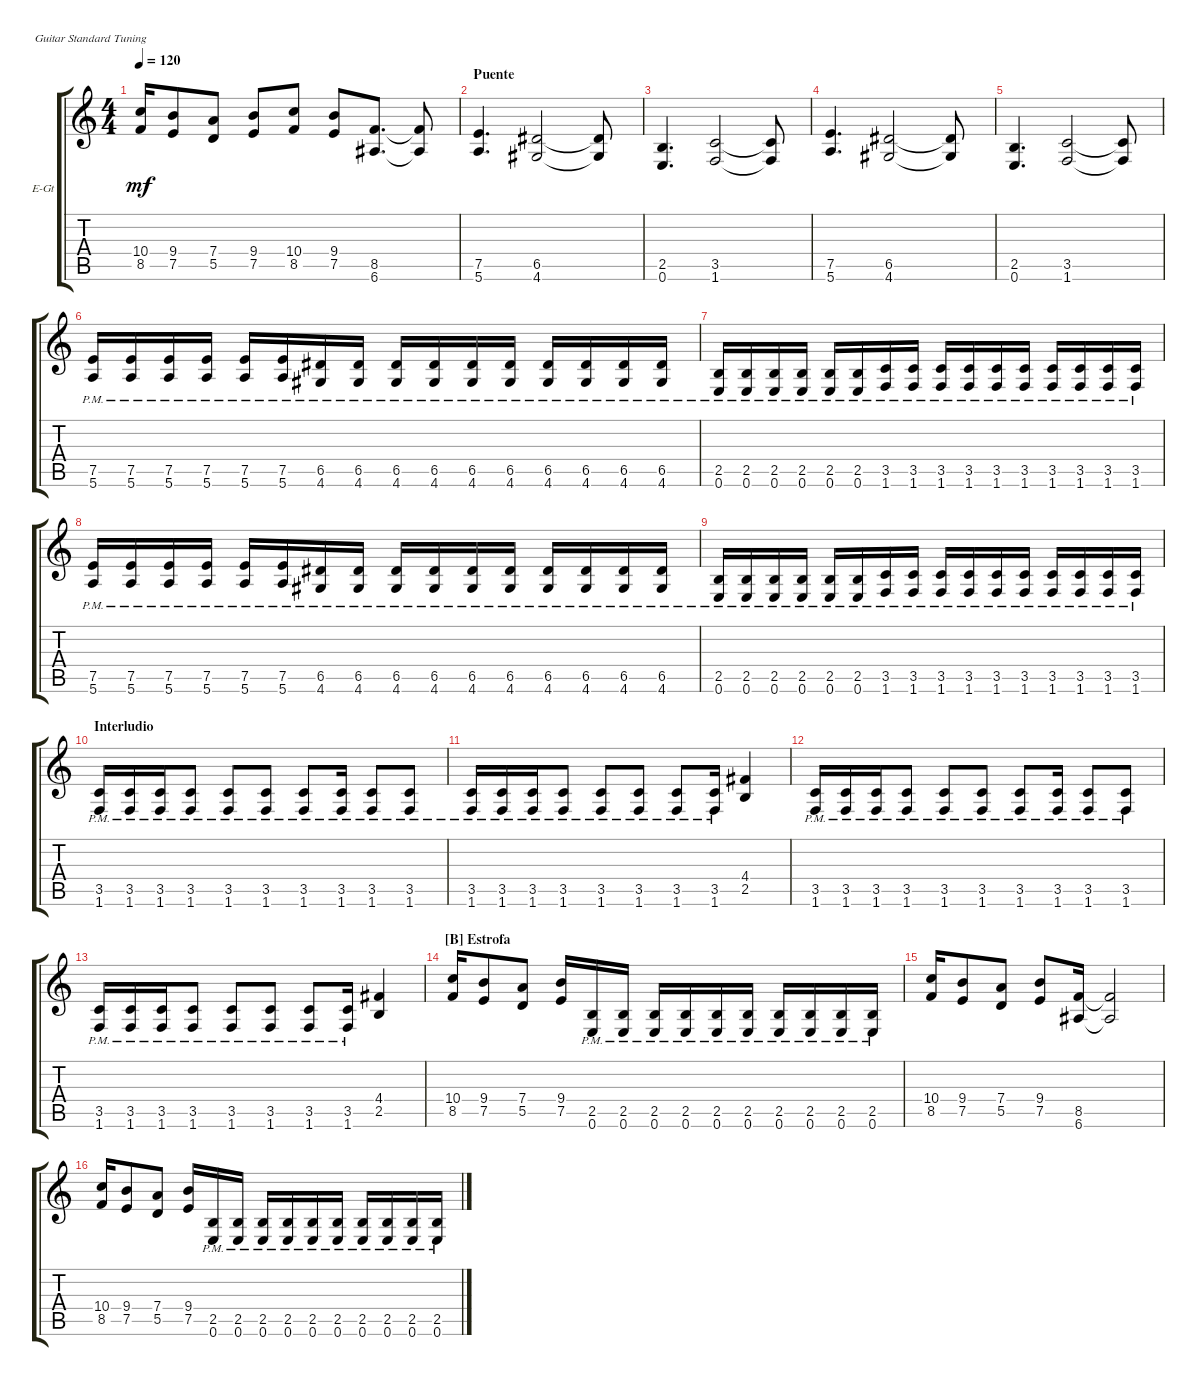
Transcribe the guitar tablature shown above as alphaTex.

\bracketExtendMode groupsimilarinstruments
\firstSystemTrackNameOrientation horizontal
\otherSystemsTrackNameOrientation horizontal
\track ("Electric Guitar 1" "E-Gt") {instrument distortionguitar}
\staff {score tabs}
\tuning (E4 B3 G3 D3 A2 E2)
\ts (4 4)
\tempo 120
\clef g2
\ks c
(8.5 10.4).16{dy mf} (7.5 9.4).8 (5.5 7.4).8 (7.5 9.4).8 (8.5 10.4).8 (7.5 9.4).8 (6.6 8.5).8{d} (6.6{t} 8.5{t}).8 |
\section ("" "Puente")
(5.6 7.5).4{d} (4.6 6.5).2 (6.5{t} 4.6{t}).8 |
(0.6 2.5).4{d} (1.6 3.5).2 (3.5{t} 1.6{t}).8 |
(5.6 7.5).4{d} (4.6 6.5).2 (6.5{t} 4.6{t}).8 |
(0.6 2.5).4{d} (1.6 3.5).2 (3.5{t} 1.6{t}).8 |
(5.6{pm} 7.5{pm}).16 (5.6{pm} 7.5{pm}).16 (5.6{pm} 7.5{pm}).16 (5.6{pm} 7.5{pm}).16 (5.6{pm} 7.5{pm}).16 (5.6{pm} 7.5{pm}).16 (4.6{pm} 6.5{pm}).16 (4.6{pm} 6.5{pm}).16 (4.6{pm} 6.5{pm}).16 (4.6{pm} 6.5{pm}).16 (4.6{pm} 6.5{pm}).16 (4.6{pm} 6.5{pm}).16 (4.6{pm} 6.5{pm}).16 (4.6{pm} 6.5{pm}).16 (4.6{pm} 6.5{pm}).16 (4.6{pm} 6.5{pm}).16 |
(0.6{pm} 2.5{pm}).16 (0.6{pm} 2.5{pm}).16 (0.6{pm} 2.5{pm}).16 (0.6{pm} 2.5{pm}).16 (0.6{pm} 2.5{pm}).16 (0.6{pm} 2.5{pm}).16 (1.6{pm} 3.5{pm}).16 (1.6{pm} 3.5{pm}).16 (1.6{pm} 3.5{pm}).16 (1.6{pm} 3.5{pm}).16 (1.6{pm} 3.5{pm}).16 (1.6{pm} 3.5{pm}).16 (1.6{pm} 3.5{pm}).16 (1.6{pm} 3.5{pm}).16 (1.6{pm} 3.5{pm}).16 (1.6{pm} 3.5{pm}).16 |
(5.6{pm} 7.5{pm}).16 (5.6{pm} 7.5{pm}).16 (5.6{pm} 7.5{pm}).16 (5.6{pm} 7.5{pm}).16 (5.6{pm} 7.5{pm}).16 (5.6{pm} 7.5{pm}).16 (4.6{pm} 6.5{pm}).16 (4.6{pm} 6.5{pm}).16 (4.6{pm} 6.5{pm}).16 (4.6{pm} 6.5{pm}).16 (4.6{pm} 6.5{pm}).16 (4.6{pm} 6.5{pm}).16 (4.6{pm} 6.5{pm}).16 (4.6{pm} 6.5{pm}).16 (4.6{pm} 6.5{pm}).16 (4.6{pm} 6.5{pm}).16 |
(0.6{pm} 2.5{pm}).16 (0.6{pm} 2.5{pm}).16 (0.6{pm} 2.5{pm}).16 (0.6{pm} 2.5{pm}).16 (0.6{pm} 2.5{pm}).16 (0.6{pm} 2.5{pm}).16 (1.6{pm} 3.5{pm}).16 (1.6{pm} 3.5{pm}).16 (1.6{pm} 3.5{pm}).16 (1.6{pm} 3.5{pm}).16 (1.6{pm} 3.5{pm}).16 (1.6{pm} 3.5{pm}).16 (1.6{pm} 3.5{pm}).16 (1.6{pm} 3.5{pm}).16 (1.6{pm} 3.5{pm}).16 (1.6{pm} 3.5{pm}).16 |
\section ("" "Interludio")
(1.6{pm} 3.5{pm}).16 (1.6{pm} 3.5{pm}).16 (1.6{pm} 3.5{pm}).16 (1.6{pm} 3.5{pm}).8 (1.6{pm} 3.5{pm}).8 (1.6{pm} 3.5{pm}).8 (1.6{pm} 3.5{pm}).8 (1.6{pm} 3.5{pm}).16 (1.6{pm} 3.5{pm}).8 (1.6{pm} 3.5{pm}).8 |
(1.6{pm} 3.5{pm}).16 (1.6{pm} 3.5{pm}).16 (1.6{pm} 3.5{pm}).16 (1.6{pm} 3.5{pm}).8 (1.6{pm} 3.5{pm}).8 (1.6{pm} 3.5{pm}).8 (1.6{pm} 3.5{pm}).8 (1.6{pm} 3.5{pm}).16 (2.5 4.4).4 |
(1.6{pm} 3.5{pm}).16 (1.6{pm} 3.5{pm}).16 (1.6{pm} 3.5{pm}).16 (1.6{pm} 3.5{pm}).8 (1.6{pm} 3.5{pm}).8 (1.6{pm} 3.5{pm}).8 (1.6{pm} 3.5{pm}).8 (1.6{pm} 3.5{pm}).16 (1.6{pm} 3.5{pm}).8 (1.6{pm} 3.5{pm}).8 |
(1.6{pm} 3.5{pm}).16 (1.6{pm} 3.5{pm}).16 (1.6{pm} 3.5{pm}).16 (1.6{pm} 3.5{pm}).8 (1.6{pm} 3.5{pm}).8 (1.6{pm} 3.5{pm}).8 (1.6{pm} 3.5{pm}).8 (1.6{pm} 3.5{pm}).16 (2.5 4.4).4 |
\section ("B" "Estrofa")
(8.5 10.4).16 (7.5 9.4).8 (5.5 7.4).8 (7.5 9.4).16 (0.6{pm} 2.5{pm}).16 (0.6{pm} 2.5{pm}).16 (0.6{pm} 2.5{pm}).16 (0.6{pm} 2.5{pm}).16 (0.6{pm} 2.5{pm}).16 (0.6{pm} 2.5{pm}).16 (0.6{pm} 2.5{pm}).16 (0.6{pm} 2.5{pm}).16 (0.6{pm} 2.5{pm}).16 (0.6{pm} 2.5{pm}).16 |
(8.5 10.4).16 (7.5 9.4).8 (5.5 7.4).8 (7.5 9.4).8 (6.6 8.5).16 (6.6{t} 8.5{t}).2 |
(8.5 10.4).16 (7.5 9.4).8 (5.5 7.4).8 (7.5 9.4).16 (0.6{pm} 2.5{pm}).16 (0.6{pm} 2.5{pm}).16 (0.6{pm} 2.5{pm}).16 (0.6{pm} 2.5{pm}).16 (0.6{pm} 2.5{pm}).16 (0.6{pm} 2.5{pm}).16 (0.6{pm} 2.5{pm}).16 (0.6{pm} 2.5{pm}).16 (0.6{pm} 2.5{pm}).16 (0.6{pm} 2.5{pm}).16
